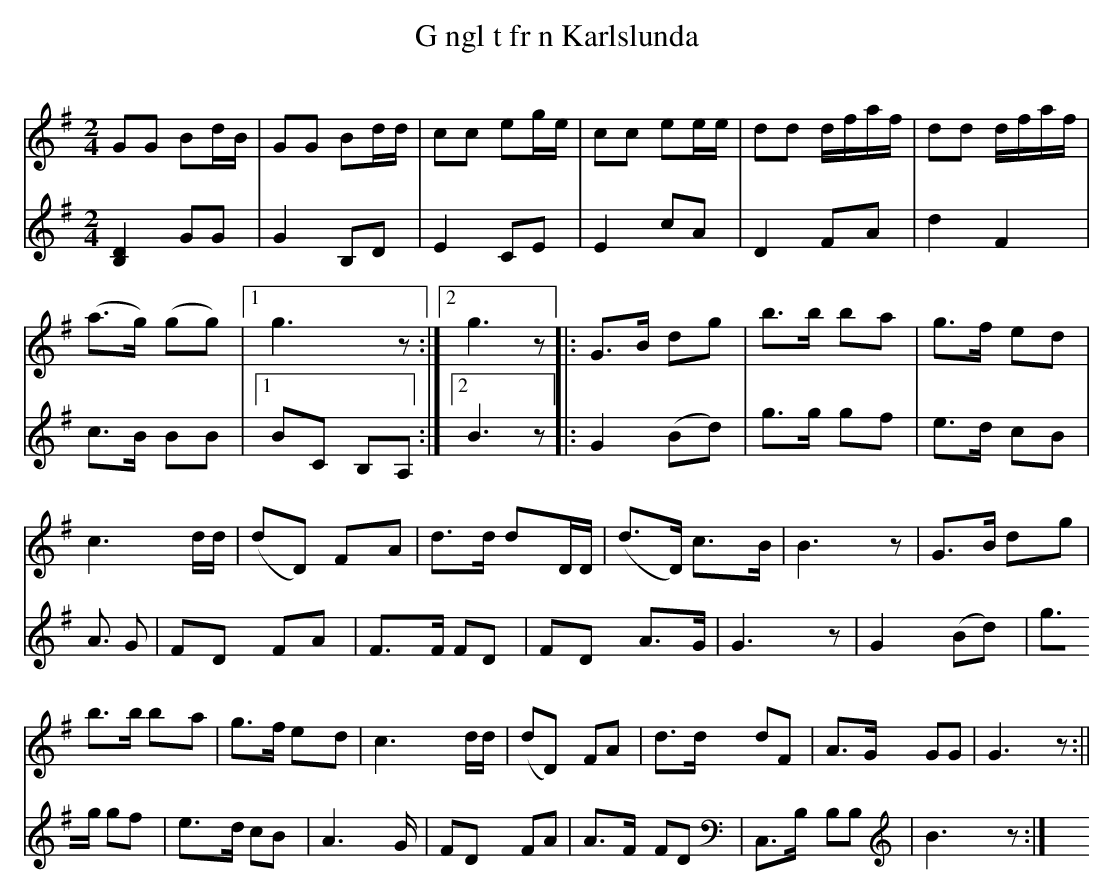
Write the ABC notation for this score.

X:1
T: G ngl t fr n Karlslunda
M: 2/4
L: 1/8
Q:
K:G % 1 sharps
GG Bd/2B/2|GG Bd/2d/2|cc eg/2e/2|cc ee/2e/2|dd d/2f/2a/2f/2|dd d/2f/2a/2f/2|
(a3/2g/2) (gg)|1g3 z:|2g3 z||:G3/2B/2 dg|b3/2b/2 ba|g3/2f/2 ed|
c3 d/2d/2|(dD) FA|d3/2d/2 dD/2D/2|(d3/2D/2) c3/2B/2|B3 z|G3/2B/2 dg|
b3/2b/2 ba|g3/2f/2 ed|c3 d/2d/2|(dD) FA|d3/2d/2 dF|A3/2G/2 GG|G3 z:||
V:2
[D2B,2] GG|G2 B,D|E2 CE|E2 cA|D2 FA|d2 F2|
c3/2B/2 BB|1BC B,A,:|2B3 z||:G2 (Bd)|g3/2g/2 gf|e3/2d/2 cB|
A3/2 G|FD FA|F3/2F/2 FD|FD A3/2G/2|G3 z|G2 (Bd)|
g3/2g/2 gf|e3/2d/2 cB|A3 G/2|FD FA|A3/2F/2 FD|C,3/2B,/2 B,B,|B3 z:|
